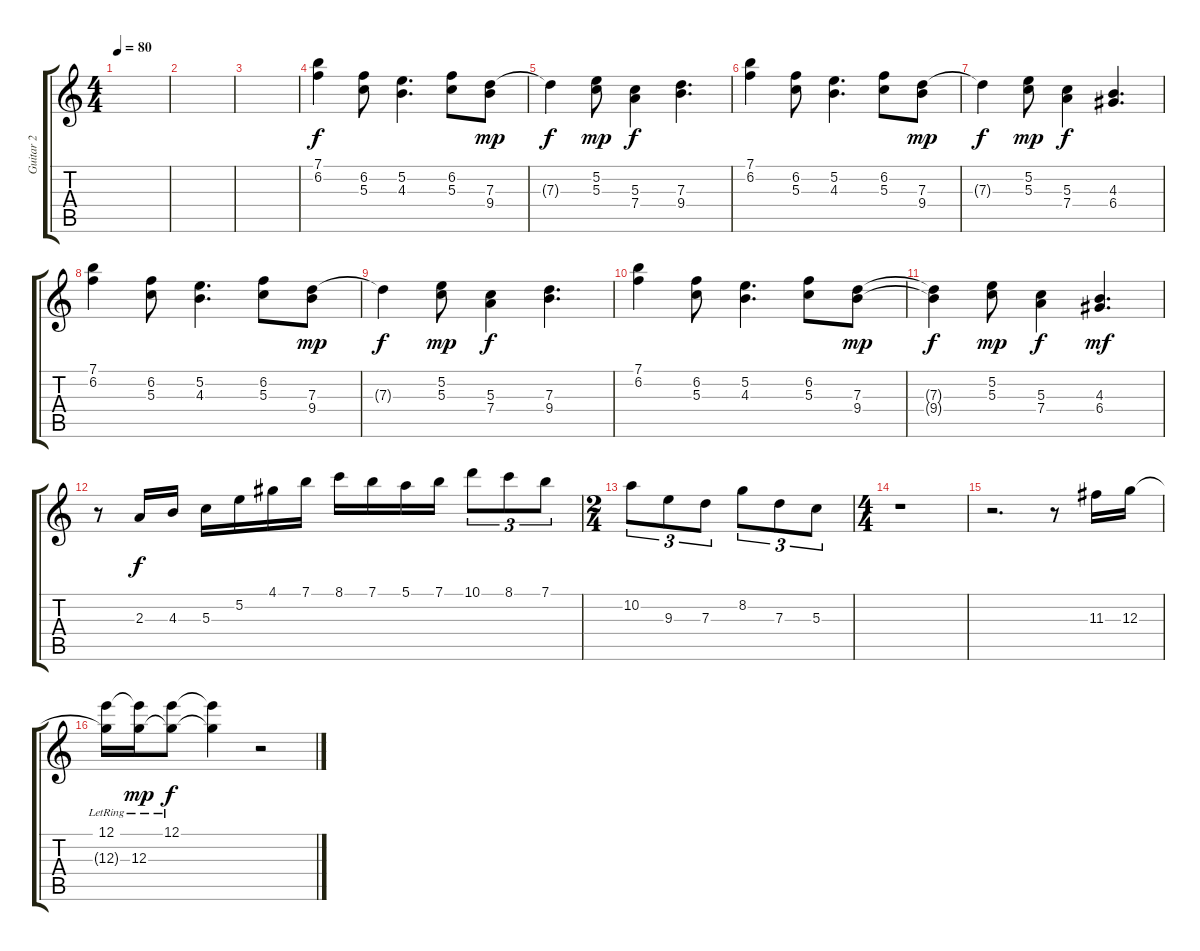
\track ("Guitar 2" "Guitar 2") {instrument electricguitarclean}
\staff {score tabs}
\tuning (E4 B3 G3 D3 A2 E2) {hide}
\ts (4 4)
\tempo 80
\clef g2
\ks c
|
|
|
(7.1 6.2).4{volume 9} (6.2 5.3).8 (5.2 4.3).4{d} (6.2 5.3).8 (7.3 9.4).8{dy mp} |
7.3{t}.4{dy f} (5.2 5.3).8{dy mp} (5.3 7.4).4{dy f} (7.3 9.4).4{d} |
(7.1 6.2).4 (6.2 5.3).8 (5.2 4.3).4{d} (6.2 5.3).8 (7.3 9.4).8{dy mp} |
7.3{t}.4{dy f} (5.2 5.3).8{dy mp} (5.3 7.4).4{dy f} (4.3 6.4).4{d} |
(7.1 6.2).4 (6.2 5.3).8 (5.2 4.3).4{d} (6.2 5.3).8 (7.3 9.4).8{dy mp} |
7.3{t}.4{dy f} (5.2 5.3).8{dy mp} (5.3 7.4).4{dy f} (7.3 9.4).4{d} |
(7.1 6.2).4 (6.2 5.3).8 (5.2 4.3).4{d} (6.2 5.3).8 (7.3 9.4).8{dy mp} |
(7.3{t} 9.4{t}).4{dy f} (5.2 5.3).8{dy mp} (5.3 7.4).4{dy f} (4.3 6.4).4{d dy mf} |
r.8 2.3.16{dy f} 4.3.16 5.3.16 5.2.16 4.1.16 7.1.16 8.1.16 7.1.16 5.1.16 7.1.16 10.1.8{tu (3 2)} 8.1.8{tu (3 2)} 7.1.8{tu (3 2)} |
\ts (2 4)
10.2.8{tu (3 2)} 9.3.8{tu (3 2)} 7.3.8{tu (3 2)} 8.2.8{tu (3 2)} 7.3.8{tu (3 2)} 5.3.8{tu (3 2)} |
\ts (4 4)
r.1 |
r.2{d} r.8 11.3.16 12.3.16 |
(12.1{lr} 12.3{t}).16 (12.1{t} 12.3{lr}).16{dy mp} (12.1{lr} 12.3{t}).8{dy f} (12.1{t} 12.3{t}).4 r.2
